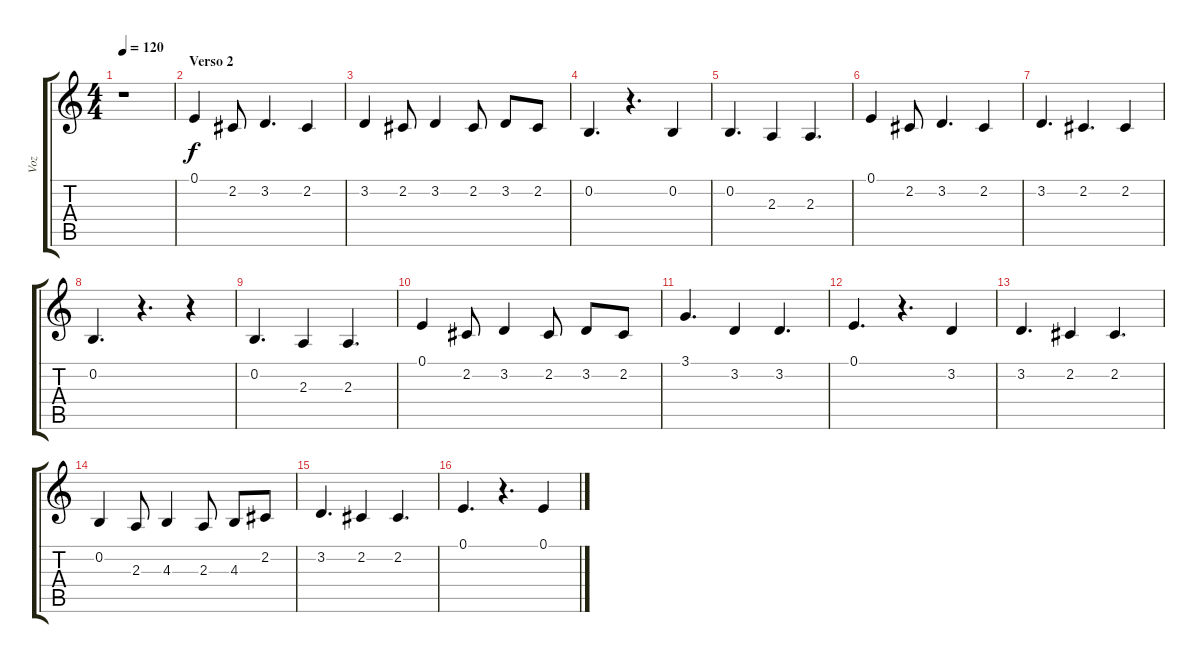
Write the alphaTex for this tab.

\track ("Voz" "Voz") {instrument bassoon}
\staff {score tabs}
\tuning (E4 B3 G3 D3 A2 E2) {hide}
\ts (4 4)
\tempo 120
\clef g2
\ks c
r.1{dy f} |
\section ("" "Verso 2")
0.1.4 2.2.8 3.2.4{d} 2.2.4 |
3.2.4 2.2.8 3.2.4 2.2.8 3.2.8 2.2.8 |
0.2.4{d} r.4{d} 0.2.4 |
0.2.4{d} 2.3.4 2.3.4{d} |
0.1.4 2.2.8 3.2.4{d} 2.2.4 |
3.2.4{d} 2.2.4{d} 2.2.4 |
0.2.4{d} r.4{d} r.4 |
0.2.4{d} 2.3.4 2.3.4{d} |
0.1.4 2.2.8 3.2.4 2.2.8 3.2.8 2.2.8 |
3.1.4{d} 3.2.4 3.2.4{d} |
0.1.4{d} r.4{d} 3.2.4 |
3.2.4{d} 2.2.4 2.2.4{d} |
0.2.4 2.3.8 4.3.4 2.3.8 4.3.8 2.2.8 |
3.2.4{d} 2.2.4 2.2.4{d} |
0.1.4{d} r.4{d} 0.1.4
